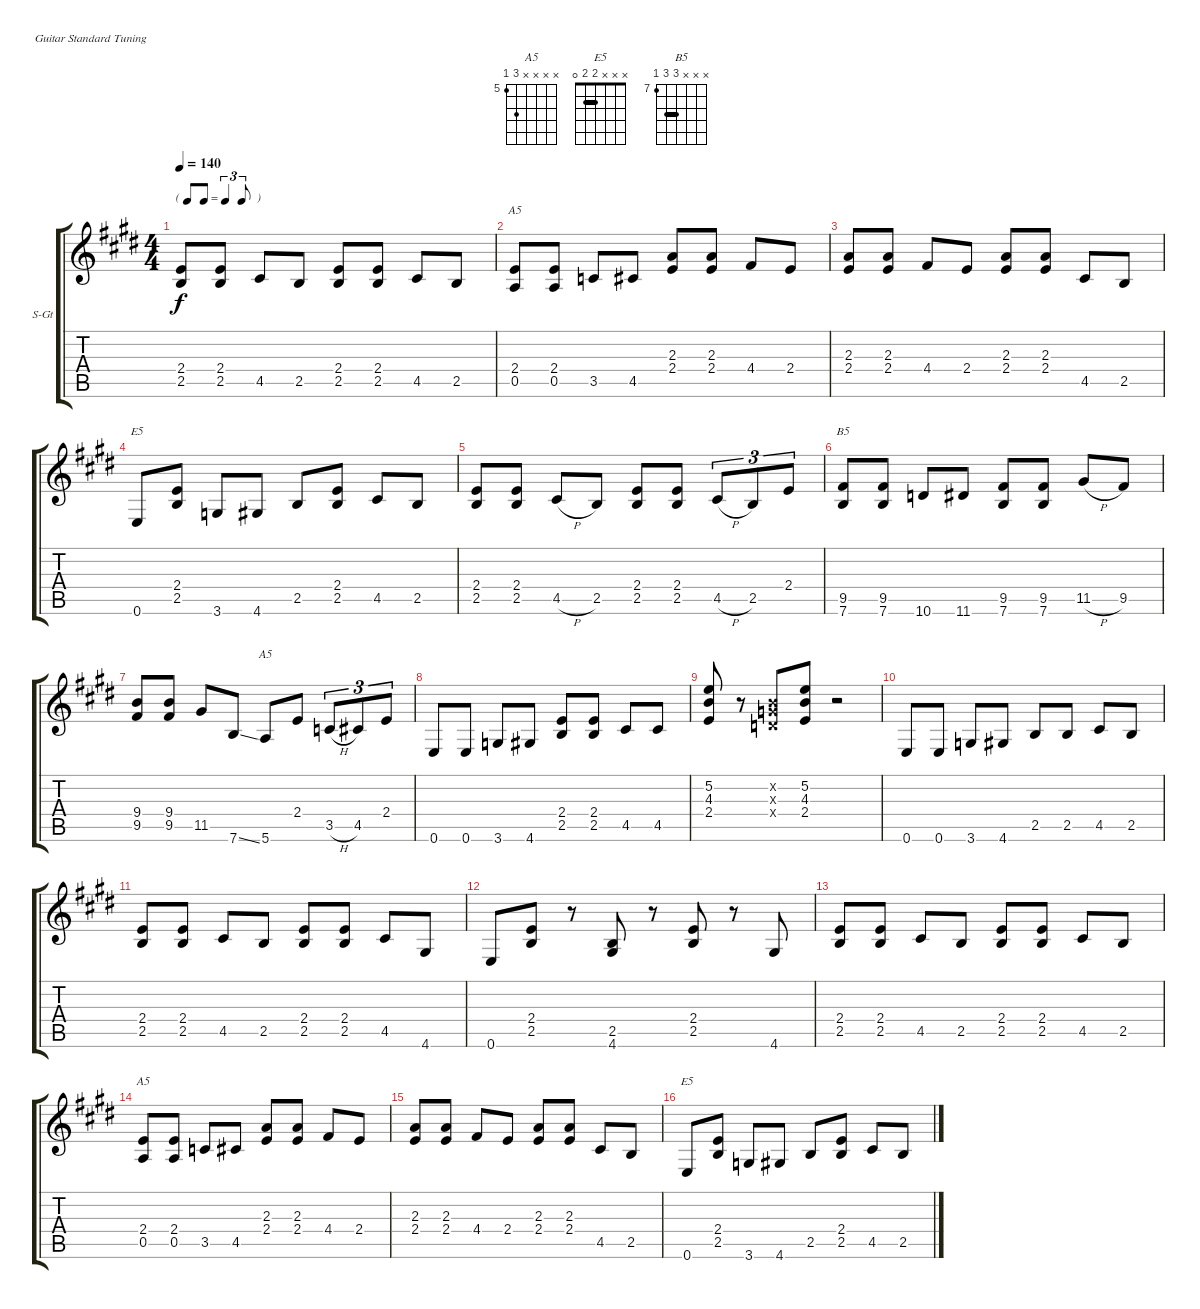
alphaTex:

\bracketExtendMode groupsimilarinstruments
\firstSystemTrackNameOrientation horizontal
\otherSystemsTrackNameOrientation horizontal
\track ("Guitar 2" "S-Gt") {instrument acousticguitarsteel}
\staff {score tabs}
\tuning (E4 B3 G3 D3 A2 E2)
\chord ("A5" x x 2 2 0 x) {barre 2}
\chord ("E5" x x x 2 2 0) {barre 2}
\chord ("B5" x x x 9 9 7) {firstfret 7 barre 9}
\chord ("A5" x x x x 7 5) {firstfret 5}
\ts (4 4)
\tf triplet8th
\tempo 140
\clef g2
\ks e
(2.4 2.5).8{dy f} (2.4 2.5).8 4.5.8 2.5.8 (2.4 2.5).8 (2.4 2.5).8 4.5.8 2.5.8 |
(2.4 0.5).8{ch "A5"} (2.4 0.5).8 3.5.8 4.5.8 (2.3 2.4).8 (2.3 2.4).8 4.4.8 2.4.8 |
(2.3 2.4).8 (2.3 2.4).8 4.4.8 2.4.8 (2.3 2.4).8 (2.3 2.4).8 4.5.8 2.5.8 |
0.6.8{ch "E5"} (2.4 2.5).8 3.6.8 4.6.8 2.5.8 (2.4 2.5).8 4.5.8 2.5.8 |
(2.4 2.5).8 (2.4 2.5).8 4.5{h}.8 2.5.8 (2.4 2.5).8 (2.4 2.5).8 4.5{h}.8{tu (3 2)} 2.5.8{tu (3 2)} 2.4.8{tu (3 2)} |
(9.5 7.6).8{ch "B5"} (9.5 7.6).8 10.6.8 11.6.8 (9.5 7.6).8 (9.5 7.6).8 11.5{h}.8 9.5.8 |
(9.4 9.5).8 (9.4 9.5).8 11.5.8 7.6{ss}.8 5.6.8{ch "A5"} 2.4.8 3.5{h}.8{tu (3 2)} 4.5.8{tu (3 2)} 2.4.8{tu (3 2)} |
0.6.8 0.6.8 3.6.8 4.6.8 (2.4 2.5).8 (2.4 2.5).8 4.5.8 4.5.8 |
(5.2 4.3 2.4).8 r.8 (0.2{x} 0.3{x} 0.4{x}).8 (5.2 4.3 2.4).8 r.2 |
0.6.8 0.6.8 3.6.8 4.6.8 2.5.8 2.5.8 4.5.8 2.5.8 |
(2.4 2.5).8 (2.4 2.5).8 4.5.8 2.5.8 (2.4 2.5).8 (2.4 2.5).8 4.5.8 4.6.8 |
0.6.8 (2.4 2.5).8 r.8 (2.5 4.6).8 r.8 (2.4 2.5).8 r.8 4.6.8 |
(2.4 2.5).8 (2.4 2.5).8 4.5.8 2.5.8 (2.4 2.5).8 (2.4 2.5).8 4.5.8 2.5.8 |
(2.4 0.5).8{ch "A5"} (2.4 0.5).8 3.5.8 4.5.8 (2.3 2.4).8 (2.3 2.4).8 4.4.8 2.4.8 |
(2.3 2.4).8 (2.3 2.4).8 4.4.8 2.4.8 (2.3 2.4).8 (2.3 2.4).8 4.5.8 2.5.8 |
0.6.8{ch "E5"} (2.4 2.5).8 3.6.8 4.6.8 2.5.8 (2.4 2.5).8 4.5.8 2.5.8
